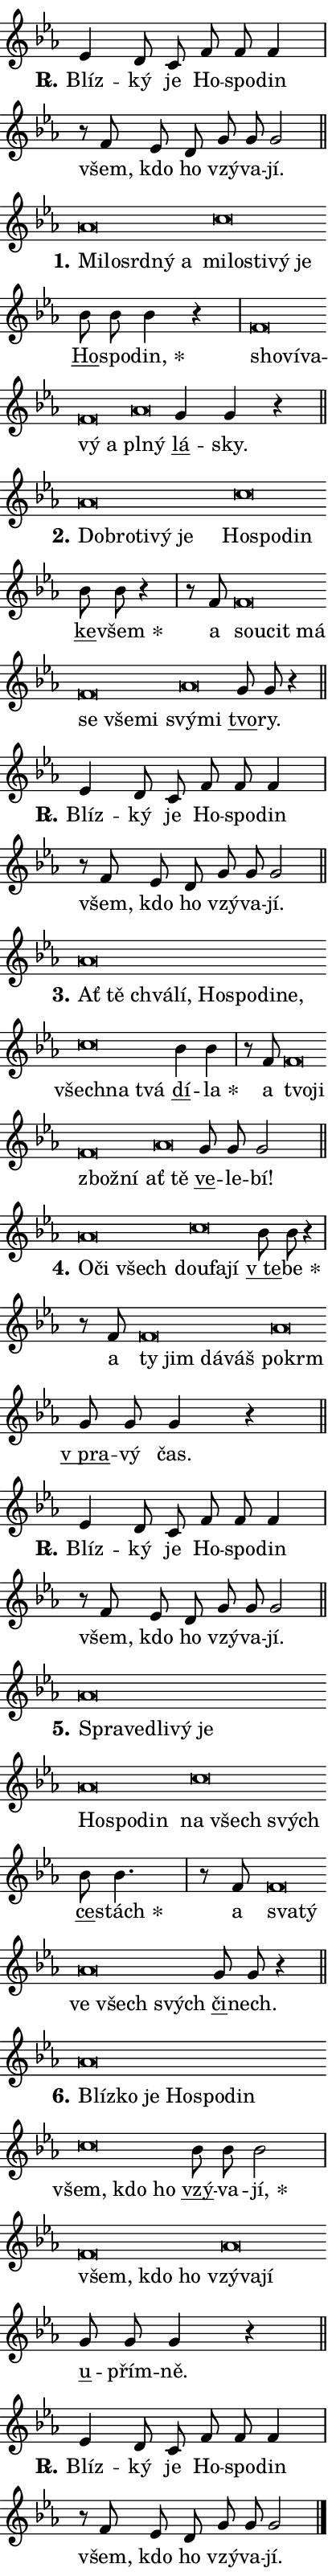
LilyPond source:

\version "2.24.0"
\header { tagline = "" }
\paper {
  indent = 0\cm
  top-margin = 0\cm
  right-margin = 0.13\cm % to fit lyric hyphens
  bottom-margin = 0\cm
  left-margin = 0\cm
  paper-width = 7\cm
  page-breaking = #ly:one-page-breaking
  system-system-spacing.basic-distance = #11
  score-system-spacing.basic-distance = #11
  ragged-last = ##f
}


%% Author: Thomas Morley
%% https://lists.gnu.org/archive/html/lilypond-user/2020-05/msg00002.html
#(define (line-position grob)
"Returns position of @var[grob} in current system:
   @code{'start}, if at first time-step
   @code{'end}, if at last time-step
   @code{'middle} otherwise
"
  (let* ((col (ly:item-get-column grob))
         (ln (ly:grob-object col 'left-neighbor))
         (rn (ly:grob-object col 'right-neighbor))
         (col-to-check-left (if (ly:grob? ln) ln col))
         (col-to-check-right (if (ly:grob? rn) rn col))
         (break-dir-left
           (and
             (ly:grob-property col-to-check-left 'non-musical #f)
             (ly:item-break-dir col-to-check-left)))
         (break-dir-right
           (and
             (ly:grob-property col-to-check-right 'non-musical #f)
             (ly:item-break-dir col-to-check-right))))
        (cond ((eqv? 1 break-dir-left) 'start)
              ((eqv? -1 break-dir-right) 'end)
              (else 'middle))))

#(define (tranparent-at-line-position vctor)
  (lambda (grob)
  "Relying on @code{line-position} select the relevant enry from @var{vctor}.
Used to determine transparency,"
    (case (line-position grob)
      ((end) (not (vector-ref vctor 0)))
      ((middle) (not (vector-ref vctor 1)))
      ((start) (not (vector-ref vctor 2))))))

noteHeadBreakVisibility =
#(define-music-function (break-visibility)(vector?)
"Makes @code{NoteHead}s transparent relying on @var{break-visibility}"
#{
  \override NoteHead.transparent =
    #(tranparent-at-line-position break-visibility)
#})

#(define delete-ledgers-for-transparent-note-heads
  (lambda (grob)
    "Reads whether a @code{NoteHead} is transparent.
If so this @code{NoteHead} is removed from @code{'note-heads} from
@var{grob}, which is supposed to be @code{LedgerLineSpanner}.
As a result ledgers are not printed for this @code{NoteHead}"
    (let* ((nhds-array (ly:grob-object grob 'note-heads))
           (nhds-list
             (if (ly:grob-array? nhds-array)
                 (ly:grob-array->list nhds-array)
                 '()))
           ;; Relies on the transparent-property being done before
           ;; Staff.LedgerLineSpanner.after-line-breaking is executed.
           ;; This is fragile ...
           (to-keep
             (remove
               (lambda (nhd)
                 (ly:grob-property nhd 'transparent #f))
               nhds-list)))
      ;; TODO find a better method to iterate over grob-arrays, similiar
      ;; to filter/remove etc for lists
      ;; For now rebuilt from scratch
      (set! (ly:grob-object grob 'note-heads)  '())
      (for-each
        (lambda (nhd)
          (ly:pointer-group-interface::add-grob grob 'note-heads nhd))
        to-keep))))

squashNotes = {
  \override NoteHead.X-extent = #'(-0.2 . 0.2)
  \override NoteHead.Y-extent = #'(-0.75 . 0)
  \override NoteHead.stencil =
    #(lambda (grob)
       (let ((pos (ly:grob-property grob 'staff-position)))
         (begin
           (if (< pos -7) (display "ERROR: Lower brevis then expected\n") (display ""))
           (if (<= pos -6) ly:text-interface::print ly:note-head::print))))
}
unSquashNotes = {
  \revert NoteHead.X-extent
  \revert NoteHead.Y-extent
  \revert NoteHead.stencil
}

hideNotes = \noteHeadBreakVisibility #begin-of-line-visible
unHideNotes = \noteHeadBreakVisibility #all-visible

% work-around for resetting accidentals
% https://lilypond.org/doc/v2.23/Documentation/notation/displaying-rhythms#unmetered-music
cadenzaMeasure = {
  \cadenzaOff
  \partial 1024 s1024
  \cadenzaOn
}

#(define-markup-command (accent layout props text) (markup?)
  "Underline accented syllable"
  (interpret-markup layout props
    #{\markup \override #'(offset . 4.3) \underline { #text }#}))

responsum = \markup \concat {
  "R" \hspace #-1.05 \path #0.1 #'((moveto 0 0.07) (lineto 0.9 0.8)) \hspace #0.05 "."
}

spaceSize = #0.6828661417322834 % exact space size for TeX Gyre Schola

\layout {
  \context {
    \Staff
    \remove "Time_signature_engraver"
    \override LedgerLineSpanner.after-line-breaking = #delete-ledgers-for-transparent-note-heads
  }
  \context {
    \Lyrics {
      \override LyricSpace.minimum-distance = \spaceSize
      \override LyricText.font-name = #"TeX Gyre Schola"
      \override LyricText.font-size = 1
      \override StanzaNumber.font-name = #"TeX Gyre Schola Bold"
      \override StanzaNumber.font-size = 1
    }
  }
  \context {
    \Score 
    \override NoteHead.text =
      #(lambda (grob) 
        (let ((pos (ly:grob-property grob 'staff-position)))
          #{\markup {
            \combine
              \halign #-0.55 \raise #(if (= pos -6) 0 0.5) \override #'(thickness . 2) \draw-line #'(3.2 . 0)
              \musicglyph "noteheads.sM1"
          }#}))
  }
}

% magnetic-lyrics.ily
%
%   written by
%     Jean Abou Samra <jean@abou-samra.fr>
%     Werner Lemberg <wl@gnu.org>
%
%   adapted by
%     Jiri Hon <jiri.hon@gmail.com>
%
% Version 2022-Apr-15

% https://www.mail-archive.com/lilypond-user@gnu.org/msg149350.html

#(define (Left_hyphen_pointer_engraver context)
   "Collect syllable-hyphen-syllable occurrences in lyrics and store
them in properties.  This engraver only looks to the left.  For
example, if the lyrics input is @code{foo -- bar}, it does the
following.

@itemize @bullet
@item
Set the @code{text} property of the @code{LyricHyphen} grob between
@q{foo} and @q{bar} to @code{foo}.

@item
Set the @code{left-hyphen} property of the @code{LyricText} grob with
text @q{foo} to the @code{LyricHyphen} grob between @q{foo} and
@q{bar}.
@end itemize

Use this auxiliary engraver in combination with the
@code{lyric-@/text::@/apply-@/magnetic-@/offset!} hook."
   (let ((hyphen #f)
         (text #f))
     (make-engraver
      (acknowledgers
       ((lyric-syllable-interface engraver grob source-engraver)
        (set! text grob)))
      (end-acknowledgers
       ((lyric-hyphen-interface engraver grob source-engraver)
        ;(when (not (grob::has-interface grob 'lyric-space-interface))
          (set! hyphen grob)));)
      ((stop-translation-timestep engraver)
       (when (and text hyphen)
         (ly:grob-set-object! text 'left-hyphen hyphen))
       (set! text #f)
       (set! hyphen #f)))))

#(define (lyric-text::apply-magnetic-offset! grob)
   "If the space between two syllables is less than the value in
property @code{LyricText@/.details@/.squash-threshold}, move the right
syllable to the left so that it gets concatenated with the left
syllable.

Use this function as a hook for
@code{LyricText@/.after-@/line-@/breaking} if the
@code{Left_@/hyphen_@/pointer_@/engraver} is active."
   (let ((hyphen (ly:grob-object grob 'left-hyphen #f)))
     (when hyphen
       (let ((left-text (ly:spanner-bound hyphen LEFT)))
         (when (grob::has-interface left-text 'lyric-syllable-interface)
           (let* ((common (ly:grob-common-refpoint grob left-text X))
                  (this-x-ext (ly:grob-extent grob common X))
                  (left-x-ext
                   (begin
                     ;; Trigger magnetism for left-text.
                     (ly:grob-property left-text 'after-line-breaking)
                     (ly:grob-extent left-text common X)))
                  ;; `delta` is the gap width between two syllables.
                  (delta (- (interval-start this-x-ext)
                            (interval-end left-x-ext)))
                  (details (ly:grob-property grob 'details))
                  (threshold (assoc-get 'squash-threshold details 0.2)))
             (when (< delta threshold)
               (let* (;; We have to manipulate the input text so that
                      ;; ligatures crossing syllable boundaries are not
                      ;; disabled.  For languages based on the Latin
                      ;; script this is essentially a beautification.
                      ;; However, for non-Western scripts it can be a
                      ;; necessity.
                      (lt (ly:grob-property left-text 'text))
                      (rt (ly:grob-property grob 'text))
                      (is-space (grob::has-interface hyphen 'lyric-space-interface))
                      (space (if is-space " " ""))
                      (extra-delta (if is-space spaceSize 0))
                      ;; Append new syllable.
                      (ltrt-space (if (and (string? lt) (string? rt))
                                (string-append lt space rt)
                                (make-concat-markup (list lt space rt))))
                      ;; Right-align `ltrt` to the right side.
                      (ltrt-space-markup (grob-interpret-markup
                               grob
                               (make-translate-markup
                                (cons (interval-length this-x-ext) 0)
                                (make-right-align-markup ltrt-space)))))
                 (begin
                   ;; Don't print `left-text`.
                   (ly:grob-set-property! left-text 'stencil #f)
                   ;; Set text and stencil (which holds all collected
                   ;; syllables so far) and shift it to the left.
                   (ly:grob-set-property! grob 'text ltrt-space)
                   (ly:grob-set-property! grob 'stencil ltrt-space-markup)
                   (ly:grob-translate-axis! grob (- (- delta extra-delta)) X))))))))))


#(define (lyric-hyphen::displace-bounds-first grob)
   ;; Make very sure this callback isn't triggered too early.
   (let ((left (ly:spanner-bound grob LEFT))
         (right (ly:spanner-bound grob RIGHT)))
     (ly:grob-property left 'after-line-breaking)
     (ly:grob-property right 'after-line-breaking)
     (ly:lyric-hyphen::print grob)))

squashThreshold = #0.4

\layout {
  \context {
    \Lyrics
    \consists #Left_hyphen_pointer_engraver
    \override LyricText.after-line-breaking =
      #lyric-text::apply-magnetic-offset!
    \override LyricHyphen.stencil = #lyric-hyphen::displace-bounds-first
    \override LyricText.details.squash-threshold = \squashThreshold
    \override LyricHyphen.minimum-distance = 0
    \override LyricHyphen.minimum-length = \squashThreshold
  }
}

squashText = \override LyricText.details.squash-threshold = 9999
unSquashText = \override LyricText.details.squash-threshold = \squashThreshold

leftText = \override LyricText.self-alignment-X = #LEFT
unLeftText = \revert LyricText.self-alignment-X

starOffset = #(lambda (grob) 
                (let ((x_offset (ly:self-alignment-interface::aligned-on-x-parent grob)))
                  (if (= x_offset 0) 0 (+ x_offset 1.2))))

star = #(define-music-function (syllable)(string?)
"Append star separator at the end of a syllable"
#{
  \once \override LyricText.X-offset = #starOffset
  \lyricmode { \markup {
    #syllable
    \override #'((font-name . "TeX Gyre Schola Bold")) \hspace #0.2 \lower #0.65 \larger "*"
  } }
#})

starAccent = #(define-music-function (syllable)(string?)
"Append star separator at the end of a syllable and make accent"
#{
  \once \override LyricText.X-offset = #starOffset
  \lyricmode { \markup {
    \accent #syllable
    \override #'((font-name . "TeX Gyre Schola Bold")) \hspace #0.2 \lower #0.65 \larger "*"
  } }
#})

breath = #(define-music-function (syllable)(string?)
"Append breathing indicator at the end of a syllable"
#{
  \lyricmode { \markup { #syllable "+" } }
#})

optionalBreath = #(define-music-function (syllable)(string?)
"Append optional breathing indicator at the end of a syllable"
#{
  \lyricmode { \markup { #syllable "(+)" } }
#})


\score {
    <<
        \new Voice = "melody" { \cadenzaOn \key es \major \relative { es'4 d8 c f f f4 \cadenzaMeasure \bar "|" r8 f es d \bar "" g g g2 \cadenzaMeasure \bar "||" \break } }
        \new Lyrics \lyricsto "melody" { \lyricmode { \set stanza = \responsum
Blíz -- ký je Ho -- spo -- din všem, kdo ho vzý -- va -- jí. } }
    >>
    \layout {}
}

\score {
    <<
        \new Voice = "melody" { \cadenzaOn \key es \major \relative { \squashNotes as'\breve*1/16 \hideNotes \breve*1/16 \bar "" \breve*1/16 \bar "" \breve*1/16 \breve*1/16 \bar "" \unHideNotes \unSquashNotes \squashNotes c\breve*1/16 \hideNotes \breve*1/16 \bar "" \breve*1/16 \bar "" \breve*1/16 \breve*1/16 \bar "" \unHideNotes \unSquashNotes \bar "" bes8 bes bes4 r \cadenzaMeasure \bar "|" \squashNotes f\breve*1/16 \hideNotes \breve*1/16 \bar "" \breve*1/16 \bar "" \breve*1/16 \breve*1/16 \bar "" \unHideNotes \unSquashNotes \squashNotes as\breve*1/16 \hideNotes \breve*1/16 \bar "" \unHideNotes \unSquashNotes \bar "" g4 g r \cadenzaMeasure \bar "||" \break } }
        \new Lyrics \lyricsto "melody" { \lyricmode { \set stanza = "1."
\leftText Mi -- \squashText lo -- srd -- ný a \leftText \unLeftText \unSquashText mi -- \squashText lo -- sti -- vý je \unLeftText \unSquashText \markup \accent Ho -- spo -- \star din, \leftText sho -- \squashText ví -- va -- vý a \leftText \unLeftText \unSquashText pl -- \squashText ný \unLeftText \unSquashText \markup \accent lá -- sky. } }
    >>
    \layout {}
}

\score {
    <<
        \new Voice = "melody" { \cadenzaOn \key es \major \relative { \squashNotes as'\breve*1/16 \hideNotes \breve*1/16 \bar "" \breve*1/16 \bar "" \breve*1/16 \breve*1/16 \bar "" \unHideNotes \unSquashNotes \squashNotes c\breve*1/16 \hideNotes \breve*1/16 \breve*1/16 \bar "" \unHideNotes \unSquashNotes \bar "" bes8 bes r4 \cadenzaMeasure \bar "|" r8 f8 \squashNotes f\breve*1/16 \hideNotes \breve*1/16 \bar "" \breve*1/16 \bar "" \breve*1/16 \bar "" \breve*1/16 \breve*1/16 \bar "" \unHideNotes \unSquashNotes \squashNotes as\breve*1/16 \hideNotes \breve*1/16 \bar "" \unHideNotes \unSquashNotes \bar "" g8 g r4 \cadenzaMeasure \bar "||" \break } }
        \new Lyrics \lyricsto "melody" { \lyricmode { \set stanza = "2."
\leftText Dob -- \squashText ro -- ti -- vý je \leftText \unLeftText \unSquashText Ho -- \squashText spo -- din \unLeftText \unSquashText \markup \accent ke -- \star všem a \leftText sou -- \squashText cit má se vše -- mi \leftText \unLeftText \unSquashText svý -- \squashText mi \unLeftText \unSquashText \markup \accent tvo -- ry. } }
    >>
    \layout {}
}

\score {
    <<
        \new Voice = "melody" { \cadenzaOn \key es \major \relative { es'4 d8 c f f f4 \cadenzaMeasure \bar "|" r8 f es d \bar "" g g g2 \cadenzaMeasure \bar "||" \break } }
        \new Lyrics \lyricsto "melody" { \lyricmode { \set stanza = \responsum
Blíz -- ký je Ho -- spo -- din všem, kdo ho vzý -- va -- jí. } }
    >>
    \layout {}
}

\score {
    <<
        \new Voice = "melody" { \cadenzaOn \key es \major \relative { \squashNotes as'\breve*1/16 \hideNotes \breve*1/16 \bar "" \breve*1/16 \bar "" \breve*1/16 \bar "" \breve*1/16 \bar "" \breve*1/16 \bar "" \breve*1/16 \breve*1/16 \bar "" \unHideNotes \unSquashNotes \squashNotes c\breve*1/16 \hideNotes \breve*1/16 \breve*1/16 \bar "" \unHideNotes \unSquashNotes \bar "" bes4 bes \cadenzaMeasure \bar "|" r8 f8 \squashNotes f\breve*1/16 \hideNotes \breve*1/16 \bar "" \breve*1/16 \breve*1/16 \bar "" \unHideNotes \unSquashNotes \squashNotes as\breve*1/16 \hideNotes \breve*1/16 \bar "" \unHideNotes \unSquashNotes \bar "" g8 g g2 \cadenzaMeasure \bar "||" \break } }
        \new Lyrics \lyricsto "melody" { \lyricmode { \set stanza = "3."
\leftText Ať \squashText tě chvá -- lí, Ho -- spo -- di -- ne, \leftText \unLeftText \unSquashText všech -- \squashText na tvá \unLeftText \unSquashText \markup \accent dí -- \star la a \leftText tvo -- \squashText ji zbož -- ní \leftText \unLeftText \unSquashText ať \squashText tě \unLeftText \unSquashText \markup \accent ve -- le -- bí! } }
    >>
    \layout {}
}

\score {
    <<
        \new Voice = "melody" { \cadenzaOn \key es \major \relative { \squashNotes as'\breve*1/16 \hideNotes \breve*1/16 \breve*1/16 \bar "" \unHideNotes \unSquashNotes \squashNotes c\breve*1/16 \hideNotes \breve*1/16 \breve*1/16 \bar "" \unHideNotes \unSquashNotes \bar "" bes8 bes r4 \cadenzaMeasure \bar "|" r8 f8 \squashNotes f\breve*1/16 \hideNotes \breve*1/16 \bar "" \breve*1/16 \breve*1/16 \bar "" \unHideNotes \unSquashNotes \squashNotes as\breve*1/16 \hideNotes \breve*1/16 \bar "" \unHideNotes \unSquashNotes \bar "" g8 g g4 r \cadenzaMeasure \bar "||" \break } }
        \new Lyrics \lyricsto "melody" { \lyricmode { \set stanza = "4."
\leftText O -- \squashText či všech \leftText \unLeftText \unSquashText dou -- \squashText fa -- jí \unLeftText \unSquashText \markup \accent "v te" -- \star be a \leftText ty \squashText jim dá -- váš \leftText \unLeftText \unSquashText po -- \squashText krm \unLeftText \unSquashText \markup \accent "v pra" -- vý čas. } }
    >>
    \layout {}
}

\score {
    <<
        \new Voice = "melody" { \cadenzaOn \key es \major \relative { es'4 d8 c f f f4 \cadenzaMeasure \bar "|" r8 f es d \bar "" g g g2 \cadenzaMeasure \bar "||" \break } }
        \new Lyrics \lyricsto "melody" { \lyricmode { \set stanza = \responsum
Blíz -- ký je Ho -- spo -- din všem, kdo ho vzý -- va -- jí. } }
    >>
    \layout {}
}

\score {
    <<
        \new Voice = "melody" { \cadenzaOn \key es \major \relative { \squashNotes as'\breve*1/16 \hideNotes \breve*1/16 \bar "" \breve*1/16 \bar "" \breve*1/16 \bar "" \breve*1/16 \bar "" \breve*1/16 \bar "" \breve*1/16 \breve*1/16 \bar "" \unHideNotes \unSquashNotes \squashNotes c\breve*1/16 \hideNotes \breve*1/16 \breve*1/16 \bar "" \unHideNotes \unSquashNotes \bar "" bes8 bes4. \cadenzaMeasure \bar "|" r8 f8 \squashNotes f\breve*1/16 \hideNotes \breve*1/16 \bar "" \unHideNotes \unSquashNotes \squashNotes as\breve*1/16 \hideNotes \breve*1/16 \breve*1/16 \bar "" \unHideNotes \unSquashNotes \bar "" g8 g r4 \cadenzaMeasure \bar "||" \break } }
        \new Lyrics \lyricsto "melody" { \lyricmode { \set stanza = "5."
\leftText Spra -- \squashText ve -- dli -- vý je Ho -- spo -- din \leftText \unLeftText \unSquashText na \squashText všech svých \unLeftText \unSquashText \markup \accent ce -- \star stách a \leftText sva -- \squashText tý \leftText \unLeftText \unSquashText ve \squashText všech svých \unLeftText \unSquashText \markup \accent či -- nech. } }
    >>
    \layout {}
}

\score {
    <<
        \new Voice = "melody" { \cadenzaOn \key es \major \relative { \squashNotes as'\breve*1/16 \hideNotes \breve*1/16 \bar "" \breve*1/16 \bar "" \breve*1/16 \bar "" \breve*1/16 \breve*1/16 \bar "" \unHideNotes \unSquashNotes \squashNotes c\breve*1/16 \hideNotes \breve*1/16 \breve*1/16 \bar "" \unHideNotes \unSquashNotes \bar "" bes8 bes bes2 \cadenzaMeasure \bar "|" \squashNotes f\breve*1/16 \hideNotes \breve*1/16 \breve*1/16 \bar "" \unHideNotes \unSquashNotes \squashNotes as\breve*1/16 \hideNotes \breve*1/16 \breve*1/16 \bar "" \unHideNotes \unSquashNotes \bar "" g8 g g4 r \cadenzaMeasure \bar "||" \break } }
        \new Lyrics \lyricsto "melody" { \lyricmode { \set stanza = "6."
\leftText Blíz -- \squashText ko je Ho -- spo -- din \leftText \unLeftText \unSquashText všem, \squashText kdo ho \unLeftText \unSquashText \markup \accent vzý -- va -- \star jí, \leftText všem, \squashText kdo ho \leftText \unLeftText \unSquashText vzý -- \squashText va -- jí \unLeftText \unSquashText \markup \accent u -- přím -- ně. } }
    >>
    \layout {}
}

\score {
    <<
        \new Voice = "melody" { \cadenzaOn \key es \major \relative { es'4 d8 c f f f4 \cadenzaMeasure \bar "|" r8 f es d \bar "" g g g2 \cadenzaMeasure \bar "||" \break } \bar "|." }
        \new Lyrics \lyricsto "melody" { \lyricmode { \set stanza = \responsum
Blíz -- ký je Ho -- spo -- din všem, kdo ho vzý -- va -- jí. } }
    >>
    \layout {}
}
